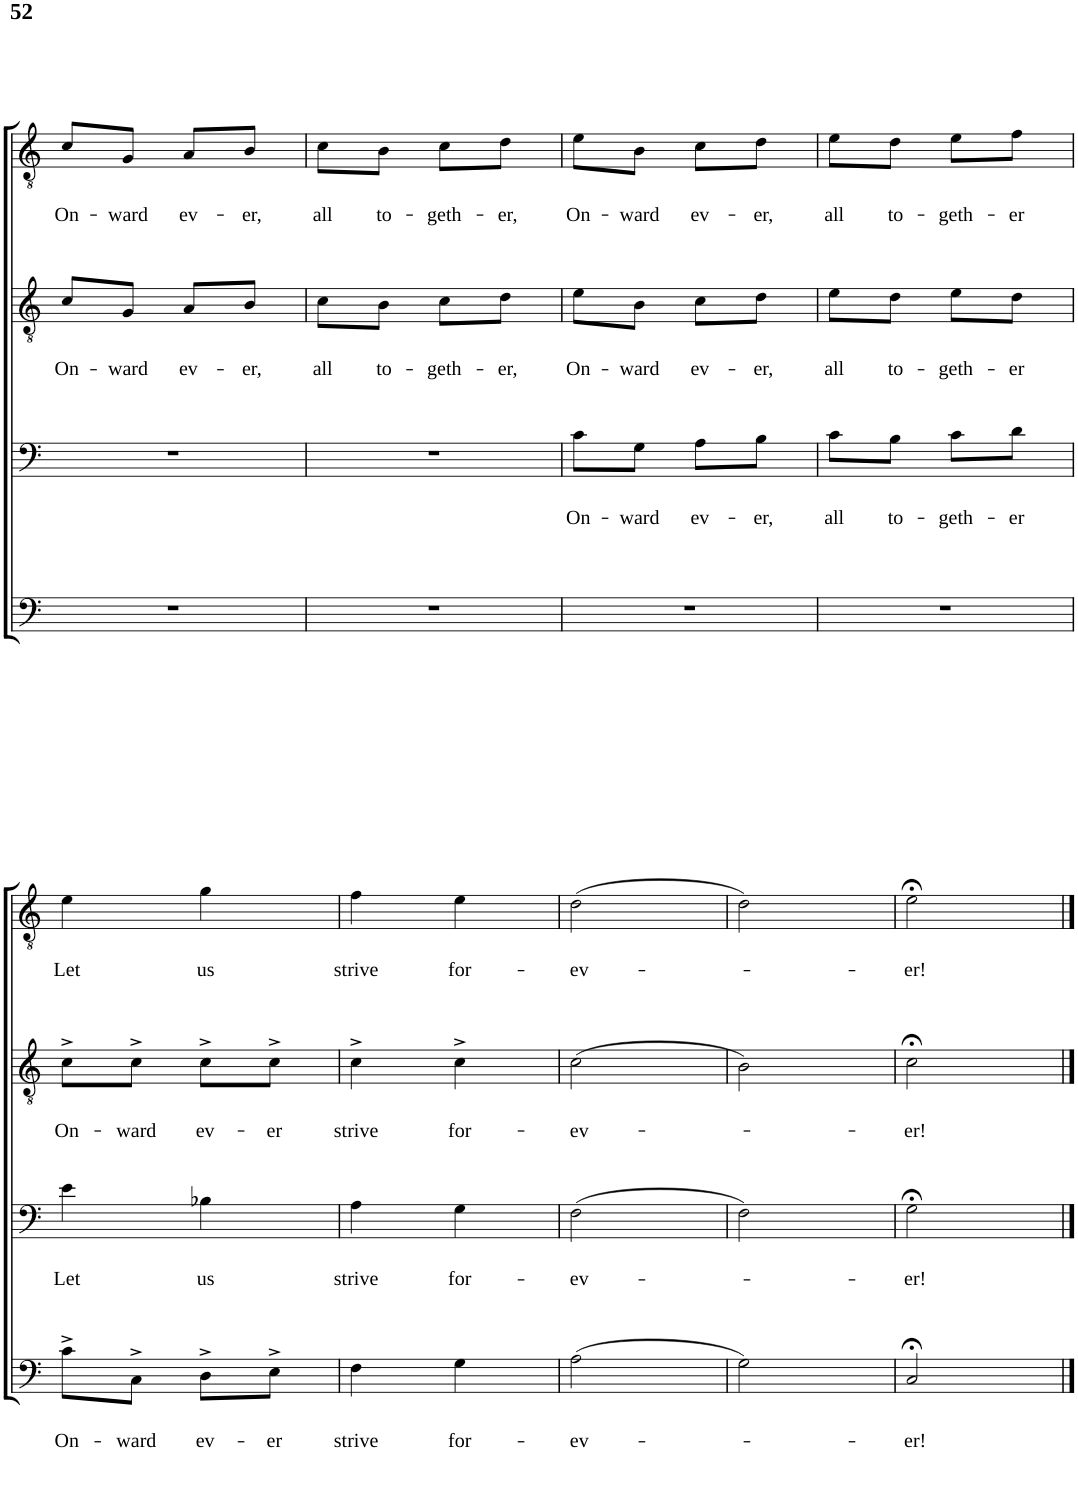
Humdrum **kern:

**kern	**text	**kern	**text	**kern	**text	**kern	**text
*part4	*part4	*part3	*part3	*part2	*part2	*part1	*part1
*staff4	*staff4	*staff3	*staff3	*staff2	*staff2	*staff1	*staff1
*I"BASS II	*	*I"BASS I	*	*I"TENOR II	*	*I"TENOR I	*
!!LO:PB:g=z
*clefF4	*	*clefF4	*	*clefGv2	*	*clefGv2	*
*k[]	*	*k[]	*	*k[]	*	*k[]	*
*M2/4	*	*M2/4	*	*M2/4	*	*M2/4	*
=13	=13	=13	=13	=13	=13	=13	=13
!	!	!	!	!	!LO:LY:b	!	!LO:LY:b
2r	.	2r	.	8c/L	On-	8c/L	On-
!	!	!	!	!	!LO:LY:b	!	!LO:LY:b
.	.	.	.	8G/J	-ward	8G/J	-ward
!	!	!	!	!	!LO:LY:b	!	!LO:LY:b
.	.	.	.	8A/L	ev-	8A/L	ev-
!	!	!	!	!	!LO:LY:b	!	!LO:LY:b
.	.	.	.	8B/J	-er,	8B/J	-er,
=14	=14	=14	=14	=14	=14	=14	=14
!	!	!	!	!	!LO:LY:b	!	!LO:LY:b
2r	.	2r	.	8c\L	all	8c\L	all
!	!	!	!	!	!LO:LY:b	!	!LO:LY:b
.	.	.	.	8B\J	to-	8B\J	to-
!	!	!	!	!	!LO:LY:b	!	!LO:LY:b
.	.	.	.	8c\L	-geth-	8c\L	-geth-
!	!	!	!	!	!LO:LY:b	!	!LO:LY:b
.	.	.	.	8d\J	-er,	8d\J	-er,
=15	=15	=15	=15	=15	=15	=15	=15
!	!	!	!LO:LY:b	!	!LO:LY:b	!	!LO:LY:b
2r	.	8c\L	On-	8e\L	On-	8e\L	On-
!	!	!	!LO:LY:b	!	!LO:LY:b	!	!LO:LY:b
.	.	8G\J	-ward	8B\J	-ward	8B\J	-ward
!	!	!	!LO:LY:b	!	!LO:LY:b	!	!LO:LY:b
.	.	8A\L	ev-	8c\L	ev-	8c\L	ev-
!	!	!	!LO:LY:b	!	!LO:LY:b	!	!LO:LY:b
.	.	8B\J	-er,	8d\J	-er,	8d\J	-er,
=16	=16	=16	=16	=16	=16	=16	=16
!	!	!	!LO:LY:b	!	!LO:LY:b	!	!LO:LY:b
2r	.	8c\L	all	8e\L	all	8e\L	all
!	!	!	!LO:LY:b	!	!LO:LY:b	!	!LO:LY:b
.	.	8B\J	to-	8d\J	to-	8d\J	to-
!	!	!	!LO:LY:b	!	!LO:LY:b	!	!LO:LY:b
.	.	8c\L	-geth-	8e\L	-geth-	8e\L	-geth-
!	!	!	!LO:LY:b	!	!LO:LY:b	!	!LO:LY:b
.	.	8d\J	-er	8d\J	-er	8f\J	-er
!!LO:LB:g=z
=17	=17	=17	=17	=17	=17	=17	=17
!	!LO:LY:b	!	!LO:LY:b	!	!LO:LY:b	!	!LO:LY:b
8c^\L	On-	4e\	Let	8c^\L	On-	4e\	Let
!	!LO:LY:b	!	!	!	!LO:LY:b	!	!
8C^\J	-ward	.	.	8c^\J	-ward	.	.
!	!LO:LY:b	!	!LO:LY:b	!	!LO:LY:b	!	!LO:LY:b
8D^\L	ev-	4B-X\	us	8c^\L	ev-	4g\	us
!	!LO:LY:b	!	!	!	!LO:LY:b	!	!
8E^\J	-er	.	.	8c^\J	-er	.	.
=18	=18	=18	=18	=18	=18	=18	=18
!	!LO:LY:b	!	!LO:LY:b	!	!LO:LY:b	!	!LO:LY:b
4F\	strive	4A\	strive	4c^\	strive	4f\	strive
!	!LO:LY:b	!	!LO:LY:b	!	!LO:LY:b	!	!LO:LY:b
4G\	for-	4G\	for-	4c^\	for-	4e\	for-
=19	=19	=19	=19	=19	=19	=19	=19
!	!LO:LY:b	!	!LO:LY:b	!	!LO:LY:b	!	!LO:LY:b
(2A\	-ev-	(2F\	-ev-	(2c\	-ev-	(2d\	-ev-
=20	=20	=20	=20	=20	=20	=20	=20
2G\)	.	2F\)	.	2B\)	.	2d\)	.
=21	=21	=21	=21	=21	=21	=21	=21
!	!LO:LY:b	!	!LO:LY:b	!	!LO:LY:b	!	!LO:LY:b
2C;</	-er!	2G;<\	-er!	2c;<\	-er!	2e;<\	-er!
==	==	==	==	==	==	==	==
*-	*-	*-	*-	*-	*-	*-	*-
